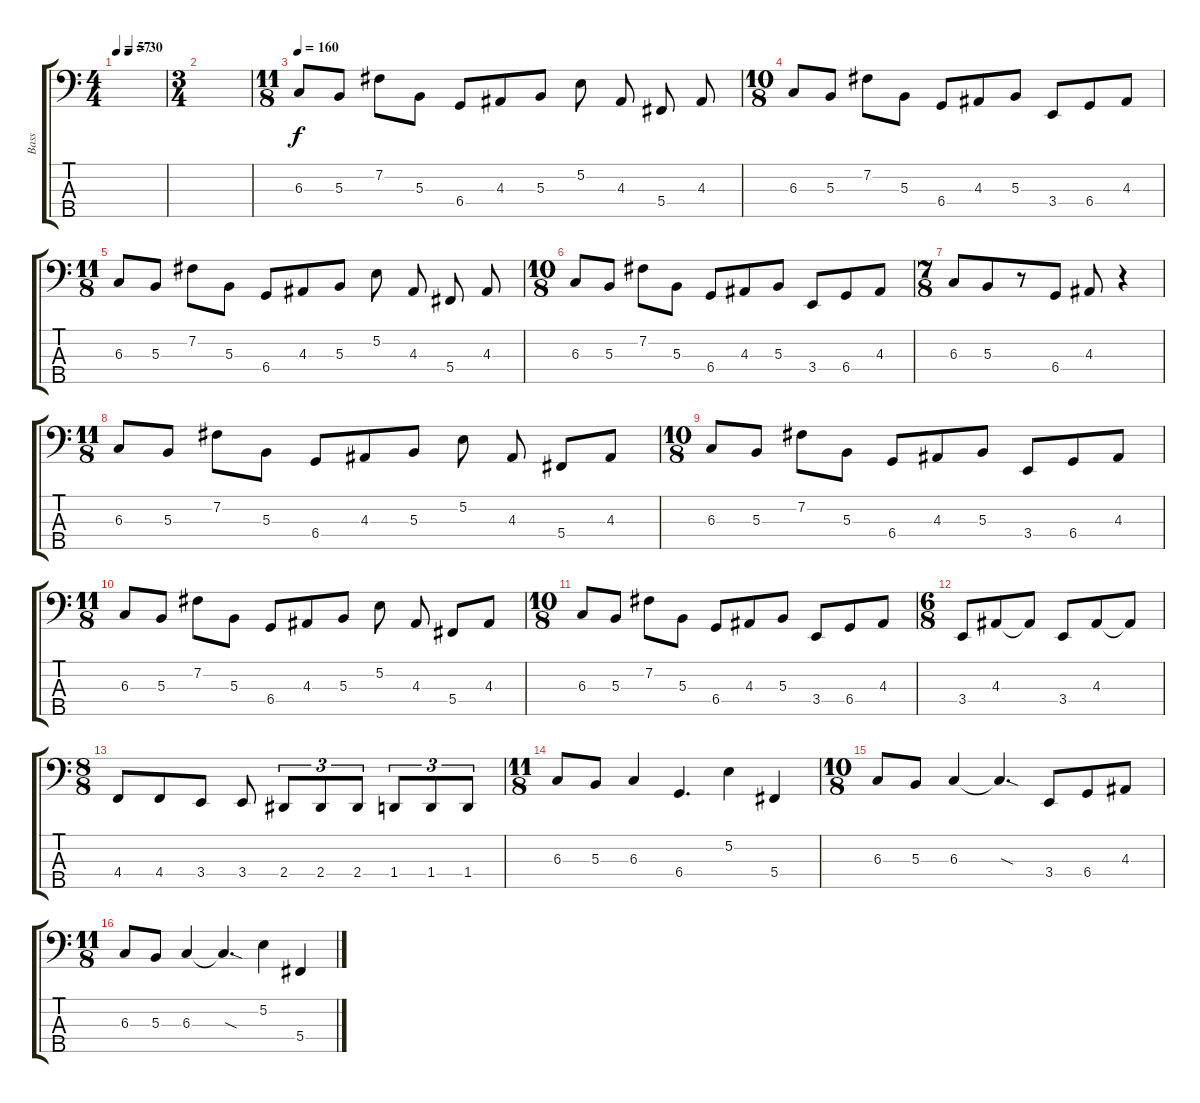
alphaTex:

\track ("Bass" "Bass") {instrument electricbassfinger}
\staff {score tabs}
\tuning (E2 B1 Gb1 Db1 Ab0) {hide}
\ts (4 4)
\tempo 57
\tempo (30 0.25)
\clef f4
\ks c
|
\ts (3 4)
|
\ts (11 8)
\tempo 160
6.3.8{volume 14} 5.3.8{beam split} 7.2.8{beam merge} 5.3.8{beam split} 6.4.8 4.3.8{beam merge} 5.3.8{beam split} 5.2.8 4.3.8{beam split} 5.4.8 4.3.8 |
\ts (10 8)
6.3.8 5.3.8{beam split} 7.2.8{beam merge} 5.3.8{beam split} 6.4.8 4.3.8{beam merge} 5.3.8{beam split} 3.4.8 6.4.8{beam merge} 4.3.8 |
\ts (11 8)
6.3.8 5.3.8{beam split} 7.2.8{beam merge} 5.3.8{beam split} 6.4.8 4.3.8{beam merge} 5.3.8{beam split} 5.2.8 4.3.8{beam split} 5.4.8 4.3.8 |
\ts (10 8)
6.3.8 5.3.8{beam split} 7.2.8{beam merge} 5.3.8{beam split} 6.4.8 4.3.8{beam merge} 5.3.8{beam split} 3.4.8 6.4.8{beam merge} 4.3.8 |
\ts (7 8)
6.3.8{beam merge} 5.3.8 r.8 6.4.8 4.3.8 r.4 |
\ts (11 8)
6.3.8 5.3.8{beam split} 7.2.8{beam merge} 5.3.8{beam split} 6.4.8 4.3.8{beam merge} 5.3.8{beam split} 5.2.8 4.3.8{beam split} 5.4.8{beam merge} 4.3.8 |
\ts (10 8)
6.3.8 5.3.8{beam split} 7.2.8{beam merge} 5.3.8{beam split} 6.4.8 4.3.8{beam merge} 5.3.8{beam split} 3.4.8 6.4.8{beam merge} 4.3.8 |
\ts (11 8)
6.3.8 5.3.8{beam split} 7.2.8{beam merge} 5.3.8{beam split} 6.4.8 4.3.8{beam merge} 5.3.8{beam split} 5.2.8 4.3.8{beam split} 5.4.8{beam merge} 4.3.8 |
\ts (10 8)
6.3.8 5.3.8{beam split} 7.2.8{beam merge} 5.3.8{beam split} 6.4.8 4.3.8{beam merge} 5.3.8{beam split} 3.4.8 6.4.8{beam merge} 4.3.8 |
\ts (6 8)
3.4.8 4.3.8 4.3{t}.8 3.4.8 4.3.8 4.3{t}.8 |
\ts (8 8)
4.4.8 4.4.8 3.4.8 3.4.8 2.4.8{tu (3 2)} 2.4.8{tu (3 2) beam merge} 2.4.8{tu (3 2) beam split} 1.4.8{tu (3 2)} 1.4.8{tu (3 2) beam merge} 1.4.8{tu (3 2)} |
\ts (11 8)
6.3.8{beam merge} 5.3.8 6.3.4 6.4.4{d} 5.2.4 5.4.4 |
\ts (10 8)
6.3.8{beam merge} 5.3.8 6.3.4 6.3{sod t}.4{d} 3.4.8{beam merge} 6.4.8{beam merge} 4.3.8 |
\ts (11 8)
6.3.8{beam merge} 5.3.8 6.3.4 6.3{sod t}.4{d} 5.2.4 5.4.4
